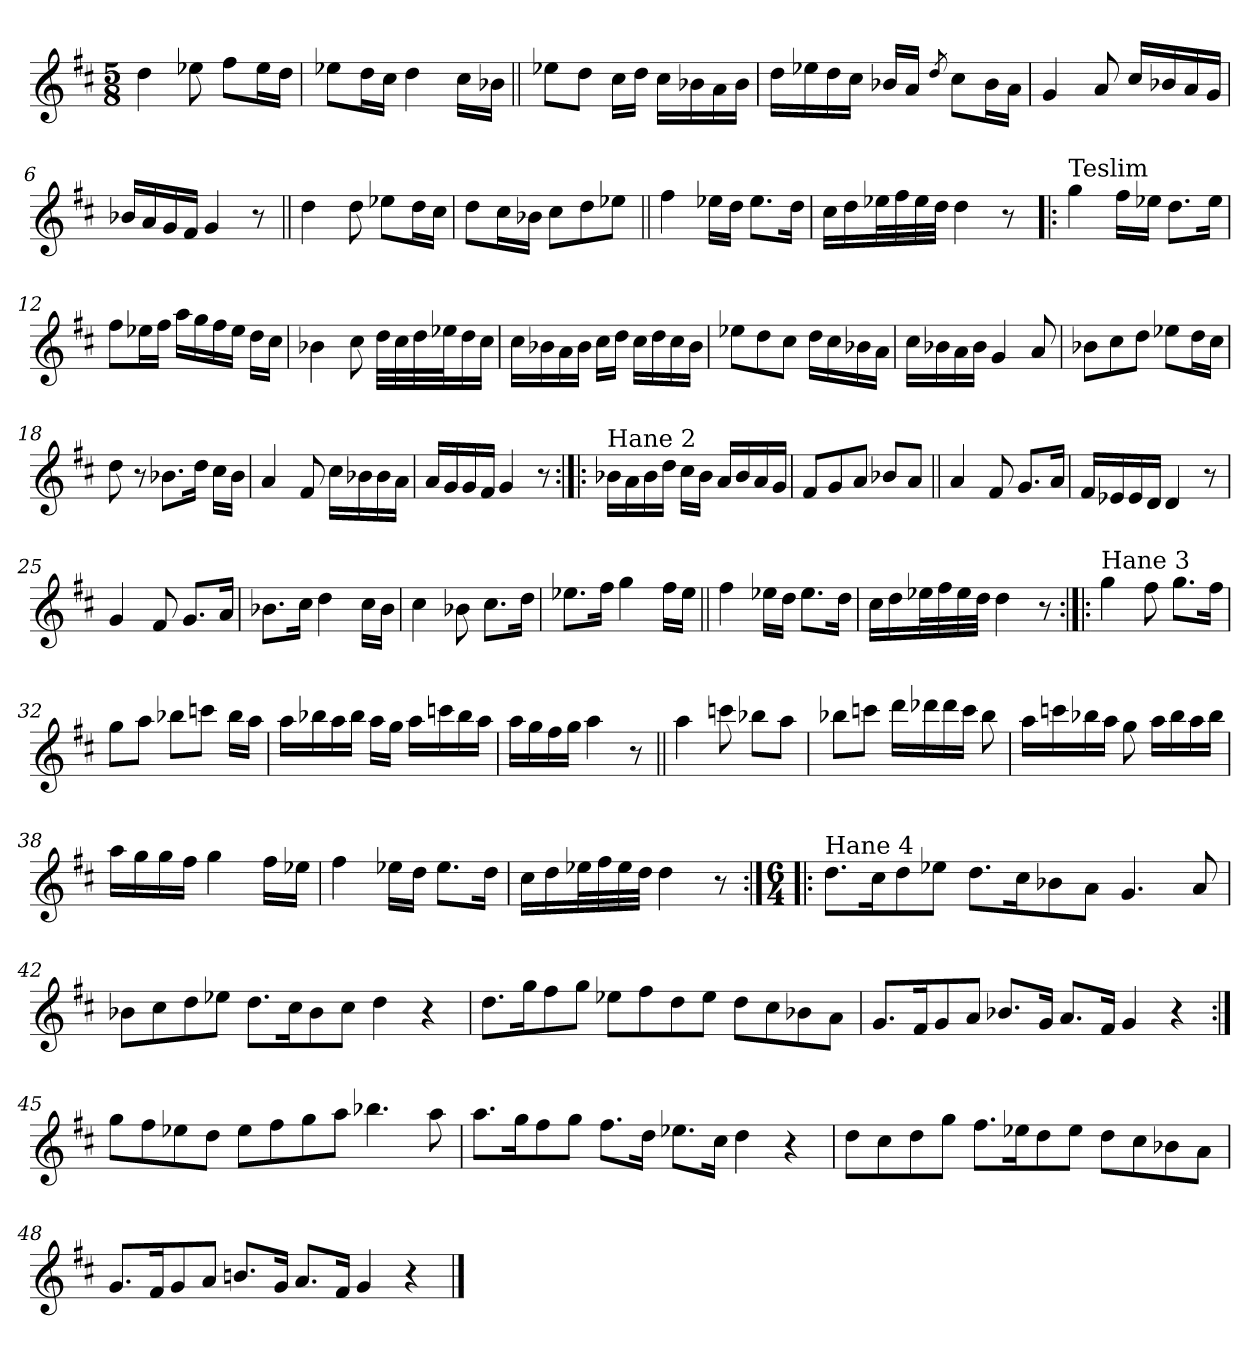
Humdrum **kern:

**kern
*part1
*staff1
*clefG2
*k[f#c#]
*D:
*M5/8
=1
4dd\
8ee-X\
8ff#\L
16ee-\L
16dd\JJ
=2
8ee-X\L
16dd\L
16cc#\JJ
4dd\
16cc#\LL
16b-X\JJ
=3||
8ee-X\L
8dd\J
16cc#\LL
16dd\JJ
16cc#\LL
16b-X\
16a\
16b-\JJ
=4
16dd\LL
16ee-X\
16dd\
16cc#\JJ
16b-X/LL
16a/JJ
8qdd/
8cc#\L
16b-\L
16a\JJ
!!LO:LB:g=z
=5
4g/
8a/
16cc#/LL
16b-X/
16a/
16g/JJ
=6
16b-X/LL
16a/
16g/
16f#/JJ
4g/
8r
=7||
4dd\
8dd\
8ee-X\L
16dd\L
16cc#\JJ
=8
8dd\L
16cc#\L
16b-X\JJ
8cc#\L
8dd\
8ee-X\J
!!LO:LB:g=z
=9||
4ff#\
16ee-X\LL
16dd\JJ
8.ee-\L
16dd\Jk
=10
16cc#\LL
16dd\
32ee-X\L
32ff#\
32ee-\
32dd\JJJ
4dd\
8r
=11!|:
!LO:TX:a:t=Teslim
4gg\
16ff#\LL
16ee-X\JJ
8.dd\L
16ee-\Jk
=12
8ff#\L
16ee-X\L
16ff#\JJ
16aa\LL
16gg\
16ff#\
16ee-\JJ
16dd\LL
16cc#\JJ
!!LO:LB:g=z
=13
4b-X\
8cc#\
32dd\LLL
32cc#\
32dd\
32ee-X\J
16dd\
16cc#\JJ
=14
16cc#\LL
16b-X\
16a\
16b-\JJ
16cc#\LL
16dd\JJ
16cc#\LL
16dd\
16cc#\
16b-\JJ
=15
8ee-X\L
8dd\
8cc#\J
16dd\LL
16cc#\
16b-X\
16a\JJ
=16
16cc#\LL
16b-X\
16a\
16b-\JJ
4g/
8a/
!!LO:LB:g=z
=17
8b-X\L
8cc#\
8dd\J
8ee-X\L
16dd\L
16cc#\JJ
=18
8dd\
8r
8.b-X\L
16dd\Jk
16cc#\LL
16b-\JJ
=19
4a/
8f#/
16cc#\LL
16b-X\
16b-\
16a\JJ
=20
16a/LL
16g/
16g/
16f#/JJ
4g/
8r
!!LO:LB:g=z
=21:|!|:
!LO:TX:a:t=Hane 2
16b-X\LL
16a\
16b-\
16dd\JJ
16cc#\LL
16b-\JJ
16a/LL
16b-/
16a/
16g/JJ
=22
8f#/L
8g/
8a/J
8b-X/L
8a/J
=23||
4a/
8f#/
8.g/L
16a/Jk
!!LO:LB:g=z
=24
16f#/LL
16e-X/
16e-/
16d/JJ
4d/
8r
=25
4g/
8f#/
8.g/L
16a/Jk
=26
8.b-X\L
16cc#\Jk
4dd\
16cc#\LL
16b-\JJ
=27
4cc#\
8b-X\
8.cc#\L
16dd\Jk
!!LO:LB:g=z
=28
8.ee-X\L
16ff#\Jk
4gg\
16ff#\LL
16ee-\JJ
=29||
4ff#\
16ee-X\LL
16dd\JJ
8.ee-\L
16dd\Jk
=30
16cc#\LL
16dd\
32ee-X\L
32ff#\
32ee-\
32dd\JJJ
4dd\
8r
=31:|!|:
!LO:TX:a:t=Hane 3
4gg\
8ff#\
8.gg\L
16ff#\Jk
!!LO:LB:g=z
=32
8gg\L
8aa\J
8bb-X\L
8cccn\J
16bb-\LL
16aa\JJ
=33
16aa\LL
16bb-X\
16aa\
16bb-\JJ
16aa\LL
16gg\JJ
16aa\LL
16cccn\
16bb-\
16aa\JJ
=34
16aa\LL
16gg\
16ff#\
16gg\JJ
4aa\
8r
=35||
4aa\
8cccn\
8bb-X\L
8aa\J
!!LO:PB:g=z
=36
8bb-X\L
8cccn\J
16ddd\LL
16ddd-X\
16ddd-\
16ccc\JJ
8bb-\
=37
16aa\LL
16cccn\
16bb-X\
16aa\JJ
8gg\
16aa\LL
16bb-\
16aa\
16bb-\JJ
=38
16aa\LL
16gg\
16gg\
16ff#\JJ
4gg\
16ff#\LL
16ee-X\JJ
=39
4ff#\
16ee-X\LL
16dd\JJ
8.ee-\L
16dd\Jk
!!LO:LB:g=z
=40
16cc#\LL
16dd\
32ee-X\L
32ff#\
32ee-\
32dd\JJJ
4dd\
8r
=41:|!|:
*M6/4
!LO:TX:a:t=Hane 4
8.dd\L
16cc#\K
8dd\
8ee-X\J
8.dd\L
16cc#\K
8b-X\
8a\J
4.g/
8a/
=42
8b-X\L
8cc#\
8dd\
8ee-X\J
8.dd\L
16cc#\K
8b-\
8cc#\J
4dd\
4r
!!LO:LB:g=z
=43
8.dd\L
16gg\K
8ff#\
8gg\J
8ee-X\L
8ff#\
8dd\
8ee-\J
8dd\L
8cc#\
8b-X\
8a\J
=44
8.g/L
16f#/K
8g/
8a/J
8.b-X/L
16g/Jk
8.a/L
16f#/Jk
4g/
4r
=45:|!
8gg\L
8ff#\
8ee-X\
8dd\J
8ee-\L
8ff#\
8gg\
8aa\J
4.bb-X\
8aa\
!!LO:LB:g=z
=46
8.aa\L
16gg\K
8ff#\
8gg\J
8.ff#\L
16dd\Jk
8.ee-X\L
16cc#\Jk
4dd\
4r
=47
8dd\L
8cc#\
8dd\
8gg\J
8.ff#\L
16ee-X\K
8dd\
8ee-\J
8dd\L
8cc#\
8b-X\
8a\J
=48
8.g/L
16f#/K
8g/
8a/J
8.bn/L
16g/Jk
8.a/L
16f#/Jk
4g/
4r
==
*-
